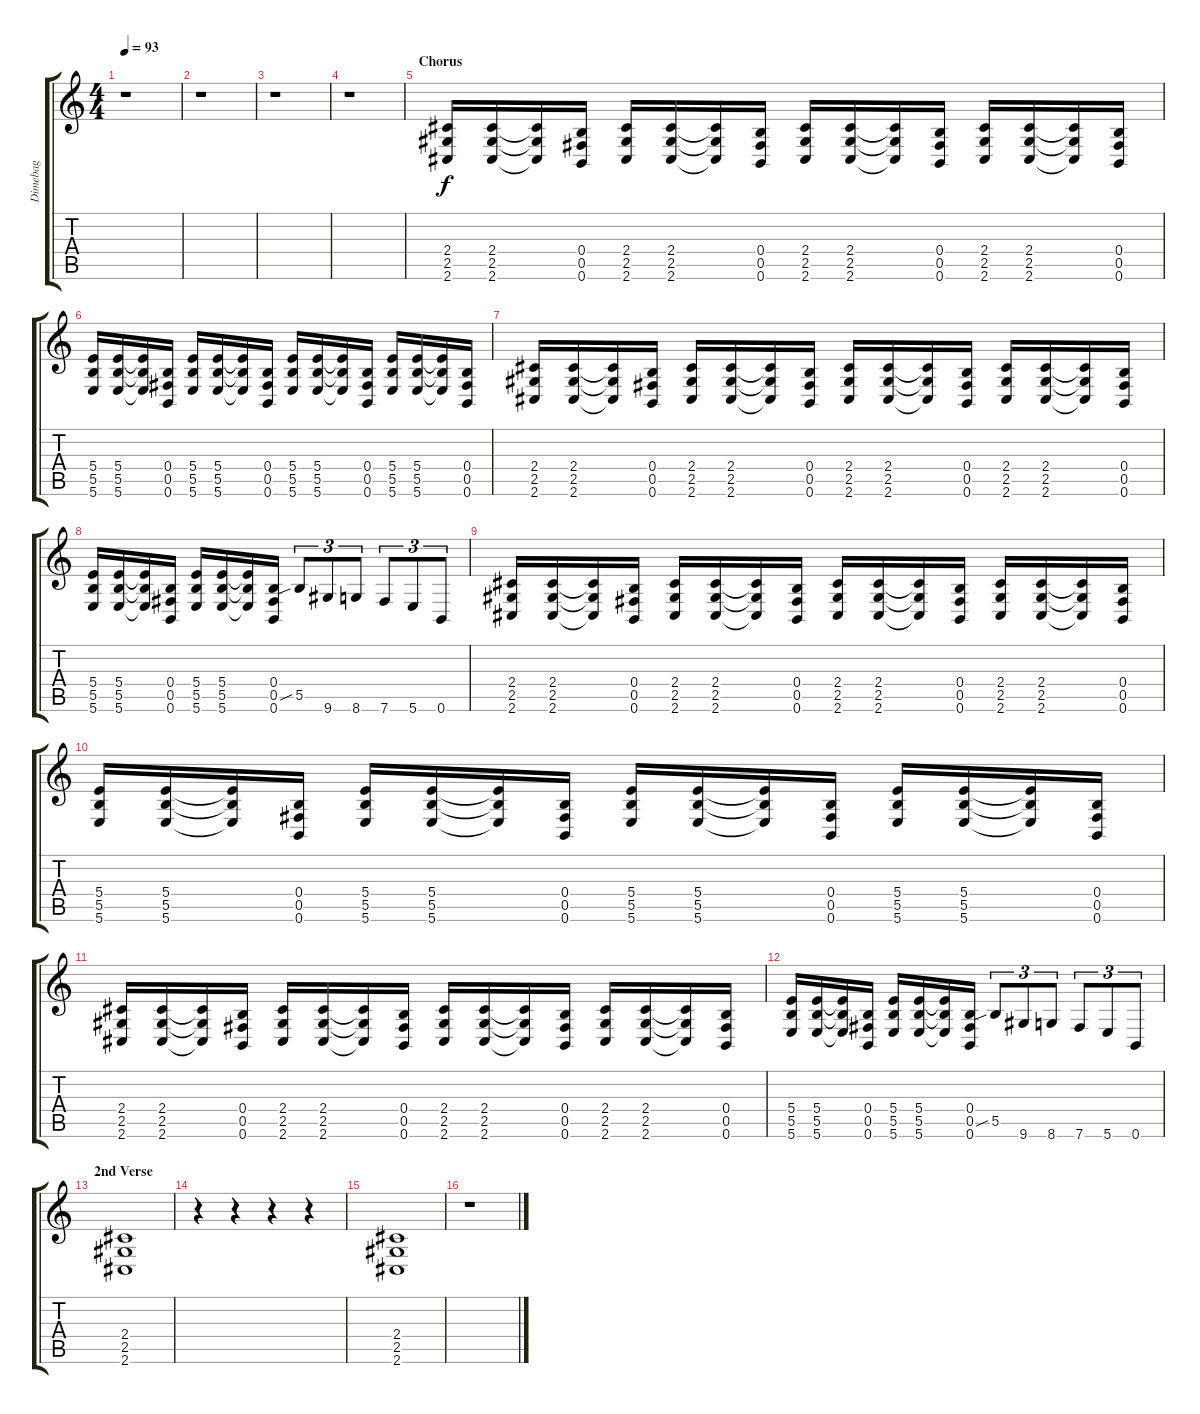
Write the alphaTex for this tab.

\track ("Dimebag" "Dimebag") {instrument distortionguitar}
\staff {score tabs}
\tuning (Db4 Ab3 E3 B2 Gb2 B1) {hide}
\ts (4 4)
\tempo 93
\clef g2
\ks c
r.1{dy f} |
r.1 |
r.1 |
r.1 |
\section ("" "Chorus")
(2.4 2.5 2.6).16{volume 13} (2.4 2.5 2.6).16 (2.4{t} 2.5{t} 2.6{t}).16 (0.4 0.5 0.6).16 (2.4 2.5 2.6).16 (2.4 2.5 2.6).16 (2.4{t} 2.5{t} 2.6{t}).16 (0.4 0.5 0.6).16 (2.4 2.5 2.6).16 (2.4 2.5 2.6).16 (2.4{t} 2.5{t} 2.6{t}).16 (0.4 0.5 0.6).16 (2.4 2.5 2.6).16 (2.4 2.5 2.6).16 (2.4{t} 2.5{t} 2.6{t}).16 (0.4 0.5 0.6).16 |
(5.4 5.5 5.6).16 (5.4 5.5 5.6).16 (5.4{t} 5.5{t} 5.6{t}).16 (0.4 0.5 0.6).16 (5.4 5.5 5.6).16 (5.4 5.5 5.6).16 (5.4{t} 5.5{t} 5.6{t}).16 (0.4 0.5 0.6).16 (5.4 5.5 5.6).16 (5.4 5.5 5.6).16 (5.4{t} 5.5{t} 5.6{t}).16 (0.4 0.5 0.6).16 (5.4 5.5 5.6).16 (5.4 5.5 5.6).16 (5.4{t} 5.5{t} 5.6{t}).16 (0.4 0.5 0.6).16 |
(2.4 2.5 2.6).16 (2.4 2.5 2.6).16 (2.4{t} 2.5{t} 2.6{t}).16 (0.4 0.5 0.6).16 (2.4 2.5 2.6).16 (2.4 2.5 2.6).16 (2.4{t} 2.5{t} 2.6{t}).16 (0.4 0.5 0.6).16 (2.4 2.5 2.6).16 (2.4 2.5 2.6).16 (2.4{t} 2.5{t} 2.6{t}).16 (0.4 0.5 0.6).16 (2.4 2.5 2.6).16 (2.4 2.5 2.6).16 (2.4{t} 2.5{t} 2.6{t}).16 (0.4 0.5 0.6).16 |
(5.4 5.5 5.6).16 (5.4 5.5 5.6).16 (5.4{t} 5.5{t} 5.6{t}).16 (0.4 0.5 0.6).16 (5.4 5.5 5.6).16 (5.4 5.5 5.6).16 (5.4{t} 5.5{t} 5.6{t}).16 (0.4 0.5 0.6).16 5.5{sib}.8{tu (3 2)} 9.6.8{tu (3 2)} 8.6.8{tu (3 2)} 7.6.8{tu (3 2)} 5.6.8{tu (3 2)} 0.6.8{tu (3 2)} |
(2.4 2.5 2.6).16 (2.4 2.5 2.6).16 (2.4{t} 2.5{t} 2.6{t}).16 (0.4 0.5 0.6).16 (2.4 2.5 2.6).16 (2.4 2.5 2.6).16 (2.4{t} 2.5{t} 2.6{t}).16 (0.4 0.5 0.6).16 (2.4 2.5 2.6).16 (2.4 2.5 2.6).16 (2.4{t} 2.5{t} 2.6{t}).16 (0.4 0.5 0.6).16 (2.4 2.5 2.6).16 (2.4 2.5 2.6).16 (2.4{t} 2.5{t} 2.6{t}).16 (0.4 0.5 0.6).16 |
(5.4 5.5 5.6).16 (5.4 5.5 5.6).16 (5.4{t} 5.5{t} 5.6{t}).16 (0.4 0.5 0.6).16 (5.4 5.5 5.6).16 (5.4 5.5 5.6).16 (5.4{t} 5.5{t} 5.6{t}).16 (0.4 0.5 0.6).16 (5.4 5.5 5.6).16 (5.4 5.5 5.6).16 (5.4{t} 5.5{t} 5.6{t}).16 (0.4 0.5 0.6).16 (5.4 5.5 5.6).16 (5.4 5.5 5.6).16 (5.4{t} 5.5{t} 5.6{t}).16 (0.4 0.5 0.6).16 |
(2.4 2.5 2.6).16 (2.4 2.5 2.6).16 (2.4{t} 2.5{t} 2.6{t}).16 (0.4 0.5 0.6).16 (2.4 2.5 2.6).16 (2.4 2.5 2.6).16 (2.4{t} 2.5{t} 2.6{t}).16 (0.4 0.5 0.6).16 (2.4 2.5 2.6).16 (2.4 2.5 2.6).16 (2.4{t} 2.5{t} 2.6{t}).16 (0.4 0.5 0.6).16 (2.4 2.5 2.6).16 (2.4 2.5 2.6).16 (2.4{t} 2.5{t} 2.6{t}).16 (0.4 0.5 0.6).16 |
(5.4 5.5 5.6).16 (5.4 5.5 5.6).16 (5.4{t} 5.5{t} 5.6{t}).16 (0.4 0.5 0.6).16 (5.4 5.5 5.6).16 (5.4 5.5 5.6).16 (5.4{t} 5.5{t} 5.6{t}).16 (0.4 0.5 0.6).16 5.5{sib}.8{tu (3 2)} 9.6.8{tu (3 2)} 8.6.8{tu (3 2)} 7.6.8{tu (3 2)} 5.6.8{tu (3 2)} 0.6.8{tu (3 2)} |
\section ("" "2nd Verse")
(2.4 2.5 2.6).1{volume 0} |
r.4{volume 10} r.4 r.4 r.4 |
(2.4 2.5 2.6).1{volume 7} |
r.1{volume 13}
